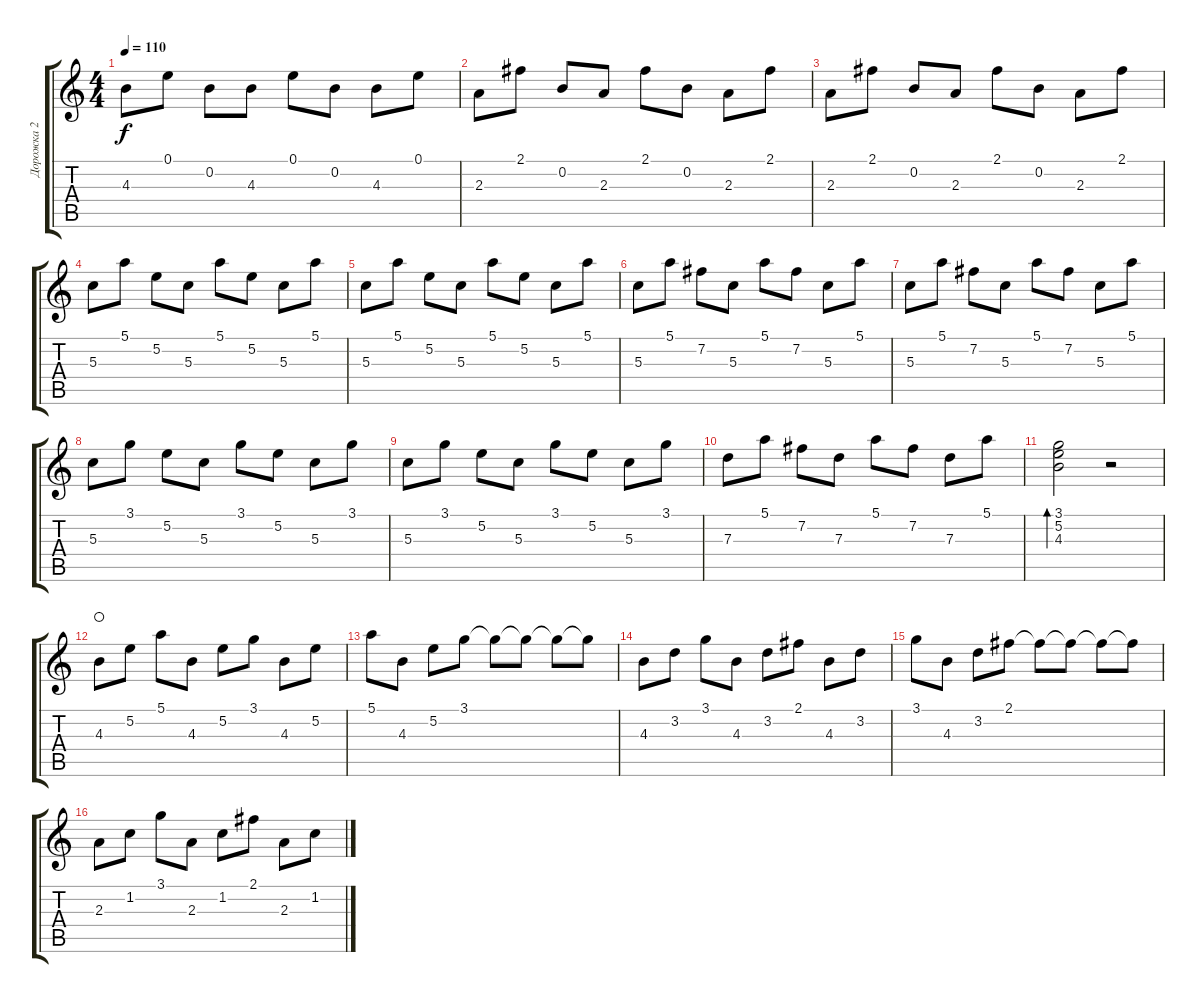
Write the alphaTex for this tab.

\track ("Дорожка 2" "Дорожка 2") {instrument acousticguitarsteel}
\staff {score tabs}
\tuning (E4 B3 G3 D3 A2 E2) {hide}
\ts (4 4)
\tempo 110
\clef g2
\ks c
4.3.8{dy f} 0.1.8 0.2.8 4.3.8 0.1.8 0.2.8 4.3.8 0.1.8 |
2.3.8 2.1.8 0.2.8 2.3.8 2.1.8 0.2.8 2.3.8 2.1.8 |
2.3.8 2.1.8 0.2.8 2.3.8 2.1.8 0.2.8 2.3.8 2.1.8 |
5.3.8 5.1.8 5.2.8 5.3.8 5.1.8 5.2.8 5.3.8 5.1.8 |
5.3.8 5.1.8 5.2.8 5.3.8 5.1.8 5.2.8 5.3.8 5.1.8 |
5.3.8 5.1.8 7.2.8 5.3.8 5.1.8 7.2.8 5.3.8 5.1.8 |
5.3.8 5.1.8 7.2.8 5.3.8 5.1.8 7.2.8 5.3.8 5.1.8 |
5.3.8 3.1.8 5.2.8 5.3.8 3.1.8 5.2.8 5.3.8 3.1.8 |
5.3.8 3.1.8 5.2.8 5.3.8 3.1.8 5.2.8 5.3.8 3.1.8 |
7.3.8 5.1.8 7.2.8 7.3.8 5.1.8 7.2.8 7.3.8 5.1.8 |
(3.1 5.2 4.3).2{bd 240} r.2 |
4.3.8{balance 2 instrument distortionguitar waho} 5.2.8 5.1.8 4.3.8 5.2.8 3.1.8 4.3.8 5.2.8 |
5.1.8 4.3.8 5.2.8 3.1.8 3.1{t}.8 3.1{t}.8 3.1{t}.8 3.1{t}.8 |
4.3.8 3.2.8 3.1.8 4.3.8 3.2.8 2.1.8 4.3.8 3.2.8 |
3.1.8 4.3.8 3.2.8 2.1.8 2.1{t}.8 2.1{t}.8 2.1{t}.8 2.1{t}.8 |
2.3.8 1.2.8 3.1.8 2.3.8 1.2.8 2.1.8 2.3.8 1.2.8
